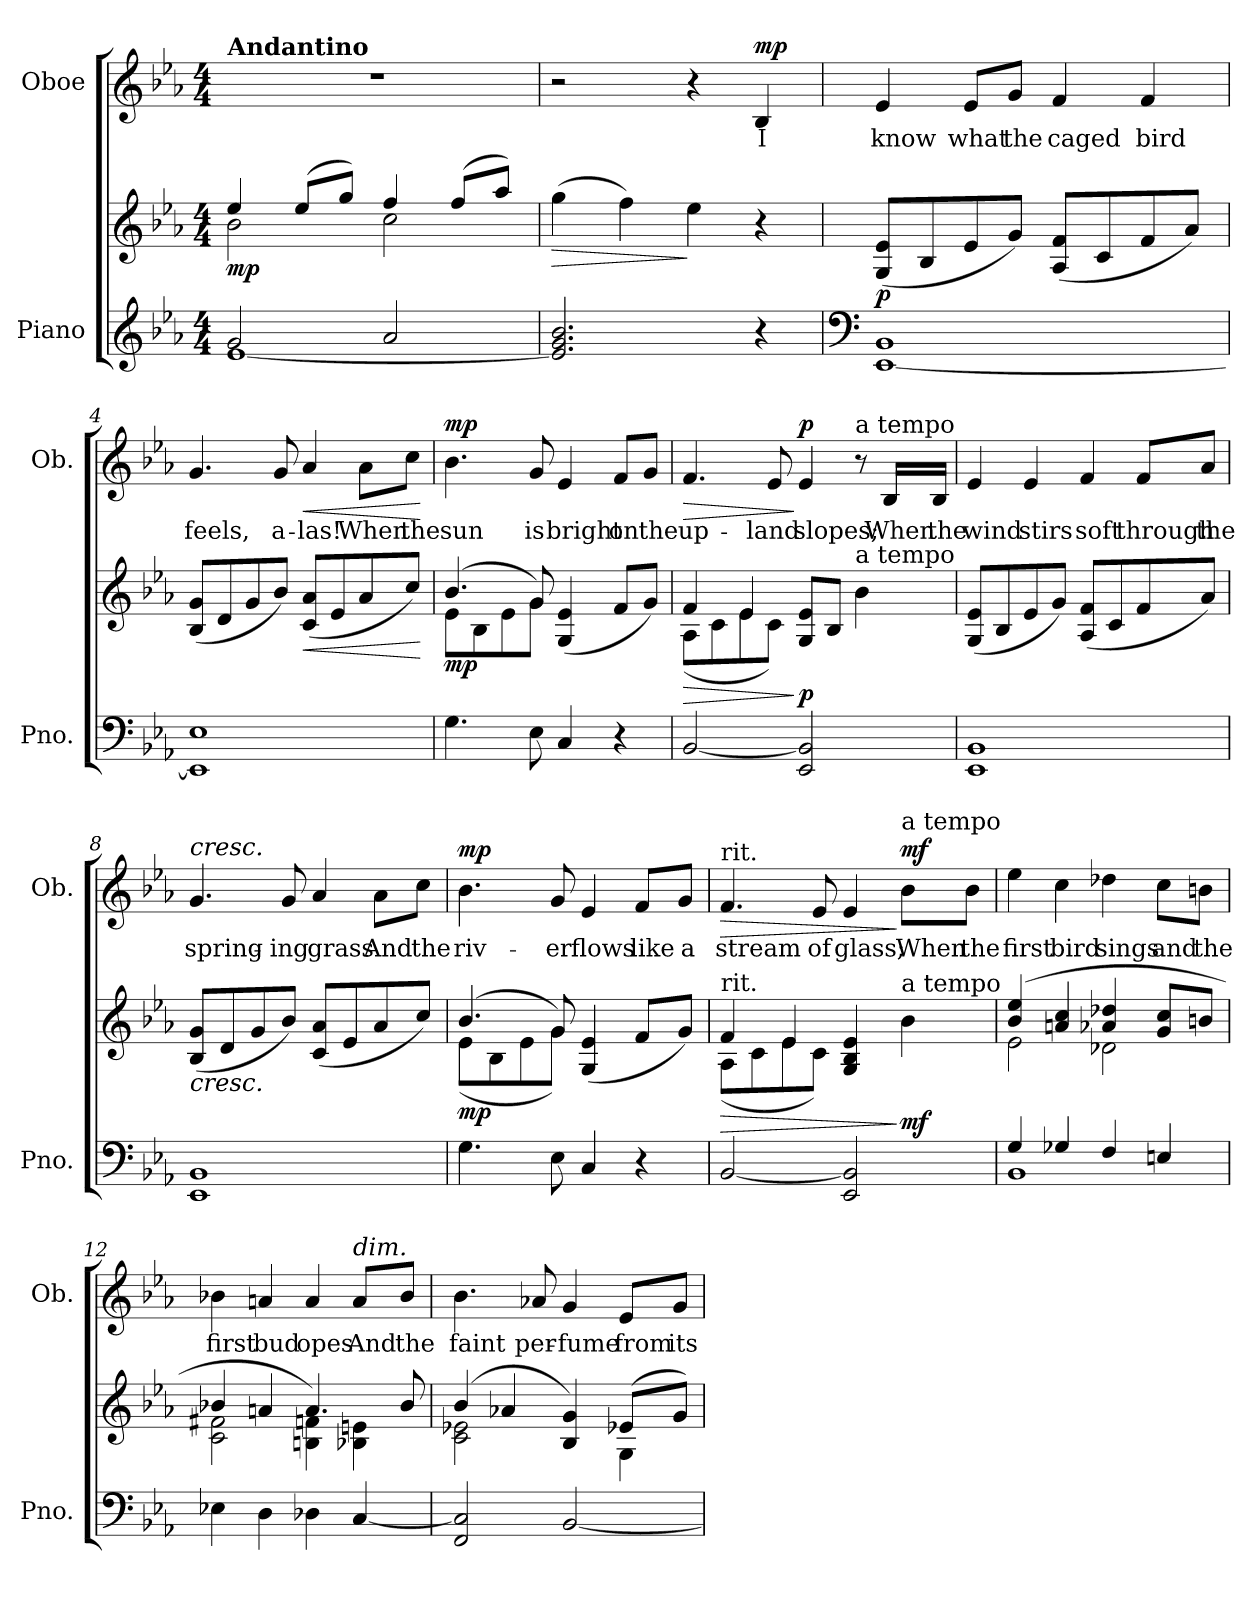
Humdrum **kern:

**kern	**kern	**dynam	**kern	**text	**dynam
*part2	*part2	*part2	*part1	*part1	*part1
*staff3	*staff2	*staff2/3	*staff1	*staff1	*staff1
*I"Piano	*	*	*I"Oboe	*	*
*I'Pno.	*	*	*I'Ob.	*	*
*clefG2	*clefG2	*	*clefG2	*	*
*k[b-e-a-]	*k[b-e-a-]	*	*k[b-e-a-]	*	*
*M4/4	*M4/4	*	*M4/4	*	*
=1	=1	=1	=1	=1	=1
*^	*^	*	*	*	*
!	!	!	!	!	!LO:TX:a:B:t=Andantino	!	!
!	!	!	!	!LO:DY:b	!	!	!
2g/	[1e-	4ee-/	2b-\	mp	1r	.	.
.	.	(8ee-/L	.	.	.	.	.
.	.	8gg/J)	.	.	.	.	.
2a-/	.	4ff/	2cc\	.	.	.	.
.	.	(8ff/L	.	.	.	.	.
.	.	8aa-/J)	.	.	.	.	.
*v	*v	*	*	*	*	*	*
*	*v	*v	*	*	*	*
=2	=2	=2	=2	=2	=2
!	!	!LO:HP:b	!	!	!
2.e-/] 2.g/ 2.b-/	(4gg\	>	2r	.	.
.	4ff\)	.	.	.	.
.	4ee-\	]	4r	.	.
!	!	!	!	!LO:LY:b	!LO:DY:a
4r	4r	.	4B-/	I	mp
=3	=3	=3	=3	=3	=3
*clefF4	*	*	*	*	*
!	!	!LO:DY:b	!	!LO:LY:b	!
[1EE- 1BB-	(8G/ 8e-/L	p	4e-/	know	.
.	8B-/	.	.	.	.
!	!	!	!	!LO:LY:b	!
.	8e-/	.	8e-/L	what	.
!	!	!	!	!LO:LY:b	!
.	8g/J)	.	8g/J	the	.
!	!	!	!	!LO:LY:b	!
.	(8A-/ 8f/L	.	4f/	caged	.
.	8c/	.	.	.	.
!	!	!	!	!LO:LY:b	!
.	8f/	.	4f/	bird	.
.	8a-/J)	.	.	.	.
=4	=4	=4	=4	=4	=4
!	!	!	!	!LO:LY:b	!
1EE-] 1E-	(8B-/ 8g/L	.	4.g/	feels,	.
.	8d/	.	.	.	.
.	8g/	.	.	.	.
!	!	!	!	!LO:LY:b	!
.	8b-/J)	.	8g/	a-	.
!	!	!LO:HP:b	!	!LO:LY:b	!LO:HP:b
.	(8c/ 8a-/L	<	4a-/	-las!	<
.	8e-/	.	.	.	.
!	!	!	!	!LO:LY:b	!
.	8a-/	.	8a-\L	When	.
!	!	!	!	!LO:LY:b	!
.	8cc/J)	.	8cc\J	the	.
.	.	[	.	.	[
!!LO:LB:g=z
=5	=5	=5	=5	=5	=5
*	*^	*	*	*	*
!	!	!	!LO:DY:b	!	!LO:LY:b	!LO:DY:a
4.G\	(4.b-/	8e-\L	mp	4.b-\	sun	mp
.	.	8B-\	.	.	.	.
.	.	8e-\	.	.	.	.
!	!	!	!	!	!LO:LY:b	!
8E-\	8g/)	8g\J	.	8g/	is	.
!	!	!	!	!	!LO:LY:b	!
4C/	(4G/ 4e-/	2ryy	.	4e-/	bright	.
!	!	!	!	!	!LO:LY:b	!
4r	8f/L	.	.	8f/L	on	.
!	!	!	!	!	!LO:LY:b	!
.	8g/J)	.	.	8g/J	the	.
=6	=6	=6	=6	=6	=6	=6
!	!	!	!LO:HP:b	!	!LO:LY:b	!LO:HP:b
[2BB-/	4f/	(8A-\L	>	4.f/	up-	>
.	.	8c\	.	.	.	.
.	4e-/	8e-\	.	.	.	.
!	!	!	!	!	!LO:LY:b	!
.	.	8c\J)	.	8e-/	-land	.
!	!	!	!LO:DY:n=1:b	!	!LO:LY:b	!LO:DY:n=1:a
2EE-/ 2BB-/]	8G/ 8e-/L	2ryy	] p	4e-/	slopes;	] p
.	8B-/J	.	.	.	.	.
!	!	!	!	!LO:TX:a:t=a tempo	!	!
!	!LO:TX:a:t=a tempo	!	!	!	!	!
.	4b-\	.	.	8r	.	.
!	!	!	!	!	!LO:LY:b	!
.	.	.	.	16B-/LL	When	.
!	!	!	!	!	!LO:LY:b	!
.	.	.	.	16B-/JJ	the	.
*	*v	*v	*	*	*	*
=7	=7	=7	=7	=7	=7
!	!	!	!	!LO:LY:b	!
1EE- 1BB-	(8G/ 8e-/L	.	4e-/	wind	.
.	8B-/	.	.	.	.
!	!	!	!	!LO:LY:b	!
.	8e-/	.	4e-/	stirs	.
.	8g/J)	.	.	.	.
!	!	!	!	!LO:LY:b	!
.	(8A-/ 8f/L	.	4f/	soft	.
.	8c/	.	.	.	.
!	!	!	!	!LO:LY:b	!
.	8f/	.	8f/L	through	.
!	!	!	!	!LO:LY:b	!
.	8a-/J)	.	8a-/J	the	.
!!LO:LB:g=z
=8	=8	=8	=8	=8	=8
!	!	!	!LO:TX:a:i:t=cresc.	!	!
!	!LO:TX:b:i:t=cresc.	!	!	!	!
!	!	!	!	!LO:LY:b	!
1EE- 1BB-	(8B-/ 8g/L	.	4.g/	spring-	.
.	8d/	.	.	.	.
.	8g/	.	.	.	.
!	!	!	!	!LO:LY:b	!
.	8b-/J)	.	8g/	-ing	.
!	!	!	!	!LO:LY:b	!
.	(8c/ 8a-/L	.	4a-/	grass	.
.	8e-/	.	.	.	.
!	!	!	!	!LO:LY:b	!
.	8a-/	.	8a-\L	And	.
!	!	!	!	!LO:LY:b	!
.	8cc/J)	.	8cc\J	the	.
=9	=9	=9	=9	=9	=9
*	*^	*	*	*	*
!	!	!	!LO:DY:b	!	!LO:LY:b	!LO:DY:a
4.G\	(4.b-/	(8e-\L	mp	4.b-\	riv-	mp
.	.	8B-\	.	.	.	.
.	.	8e-\	.	.	.	.
!	!	!	!	!	!LO:LY:b	!
8E-\	8g/)	8g\J)	.	8g/	-er	.
!	!	!	!	!	!LO:LY:b	!
4C/	(4G/ 4e-/	2ryy	.	4e-/	flows	.
!	!	!	!	!	!LO:LY:b	!
4r	8f/L	.	.	8f/L	like	.
!	!	!	!	!	!LO:LY:b	!
.	8g/J)	.	.	8g/J	a	.
=10	=10	=10	=10	=10	=10	=10
!	!	!	!	!LO:TX:a:t=rit.	!	!
!	!LO:TX:a:t=rit.	!	!	!	!	!
!	!	!	!LO:HP:b	!	!LO:LY:b	!LO:HP:b
[2BB-/	4f/	(8A-\L	>	4.f/	stream	>
.	.	8c\	.	.	.	.
.	4e-/	8e-\	.	.	.	.
!	!	!	!	!	!LO:LY:b	!
.	.	8c\J)	.	8e-/	of	.
!	!	!	!	!	!LO:LY:b	!
2EE-/ 2BB-/]	4G/ 4B-/ 4e-/	2ryy	.	4e-/	glass;	.
!	!	!	!	!LO:TX:a:t=a tempo	!	!
!	!LO:TX:a:t=a tempo	!	!	!	!	!
!	!	!	!LO:DY:n=1:b	!	!LO:LY:b	!LO:DY:n=1:a
.	4b-\	.	] mf	8b-\L	When	] mf
!	!	!	!	!	!LO:LY:b	!
.	.	.	.	8b-\J	the	.
!!LO:PB:g=z
=11	=11	=11	=11	=11	=11	=11
*^	*	*	*	*	*	*
!	!	!	!	!	!	!LO:LY:b	!
4G/	1BB-	(4b-/ 4ee-/	2e-\	.	4ee-\	first	.
!	!	!	!	!	!	!LO:LY:b	!
4G-X/	.	4an/ 4cc/	.	.	4cc\	bird	.
!	!	!	!	!	!	!LO:LY:b	!
4F/	.	4a-X/ 4dd-X/	2d-X\	.	4dd-X\	sings	.
!	!	!	!	!	!	!LO:LY:b	!
4En/	.	8g/ 8cc/L	.	.	8cc\L	and	.
!	!	!	!	!	!	!LO:LY:b	!
.	.	8bn/J	.	.	8bn\J	the	.
*v	*v	*	*	*	*	*	*
=12	=12	=12	=12	=12	=12	=12
!	!	!	!	!	!LO:LY:b	!
4E-X\	4b-X/	2c\ 2f#X\	.	4b-X\	first	.
!	!	!	!	!	!LO:LY:b	!
4D\	4an/	.	.	4an/	bud	.
!	!	!	!	!	!LO:LY:b	!
4D-X\	4.a/)	4Bn\ 4fn\	.	4a/	opes	.
!	!	!	!	!LO:TX:a:i:t=dim.	!	!
!	!	!	!	!	!LO:LY:b	!
[4C/	.	4B-X\ 4en\	.	8a/L	And	.
!	!	!	!	!	!LO:LY:b	!
.	8b-/	.	.	8b-/J	the	.
=13	=13	=13	=13	=13	=13	=13
!	!	!	!	!	!LO:LY:b	!
2FF/ 2C/]	(4b-/	2c\ 2e-X\	.	4.b-\	faint	.
.	4a-X/	.	.	.	.	.
!	!	!	!	!	!LO:LY:b	!
.	.	.	.	8a-X/	per-	.
!	!	!	!	!	!LO:LY:b	!
[2BB-/	4B-/ 4g/)	4ryy	.	4g/	-fume	.
!	!	!	!	!	!LO:LY:b	!
.	(8e-X/L	4G\	.	8e-/L	from	.
!	!	!	!	!	!LO:LY:b	!
.	8g/J)	.	.	8g/J	its	.
*	*v	*v	*	*	*	*
=	=	=	=	=	=
*-	*-	*-	*-	*-	*-
